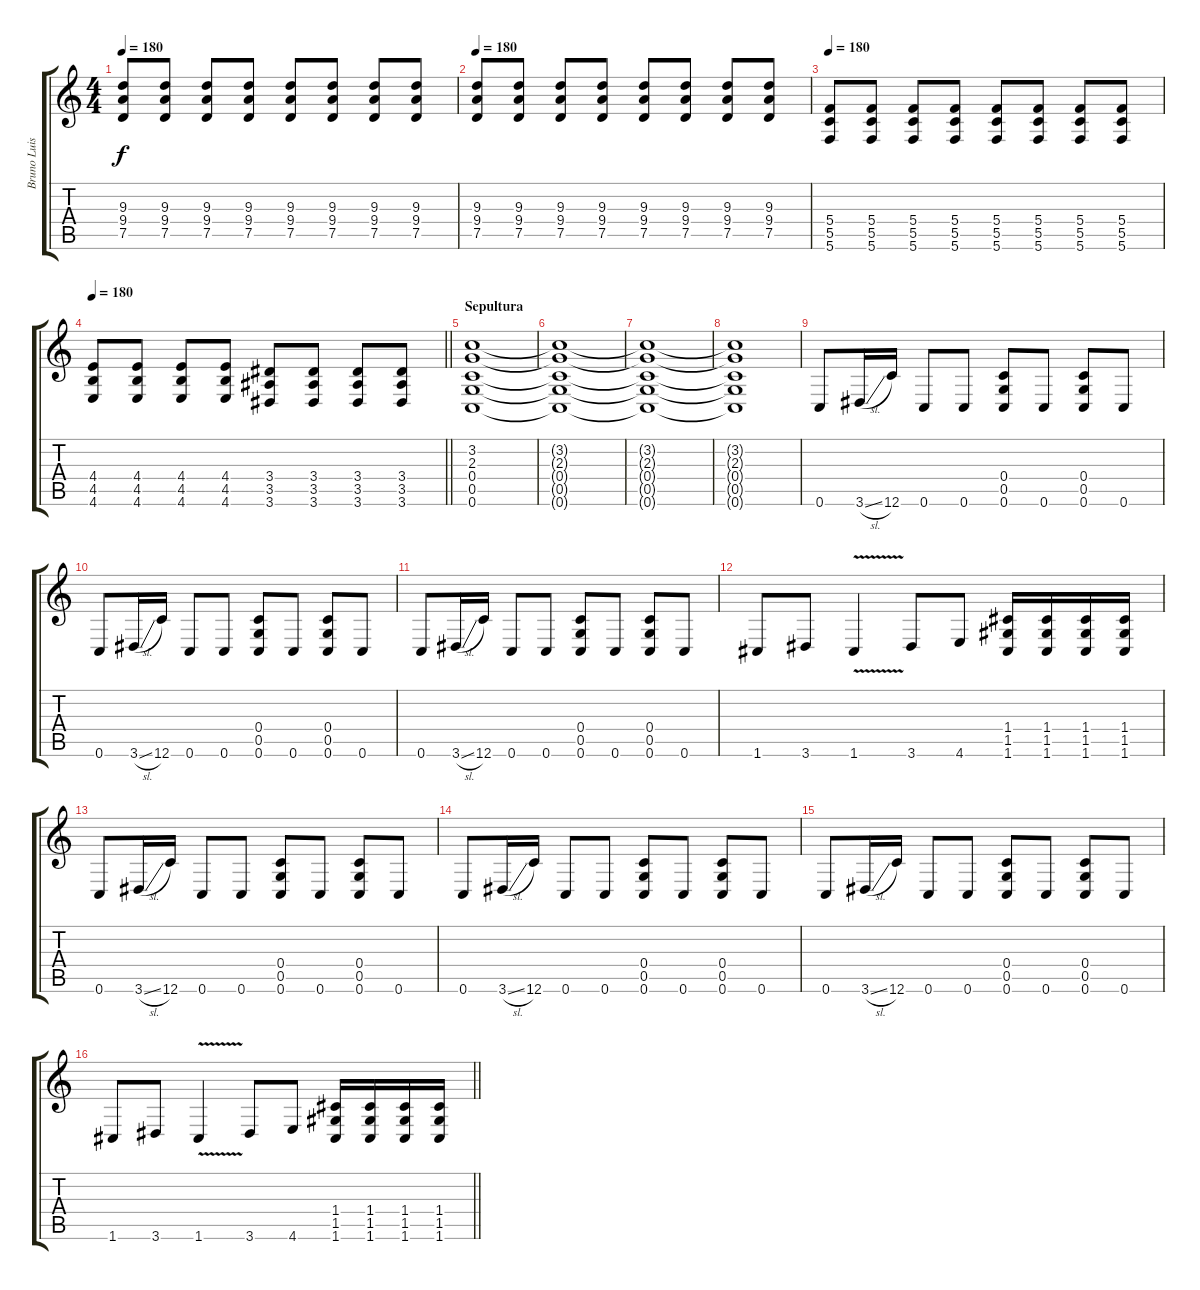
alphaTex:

\track ("Bruno Luis" "Bruno Luis") {instrument distortionguitar}
\staff {score tabs}
\tuning (D4 A3 F3 C3 G2 C2) {hide}
\ts (4 4)
\tempo 180
\clef g2
\ks c
(9.3 9.4 7.5).8{dy f} (9.3 9.4 7.5).8 (9.3 9.4 7.5).8 (9.3 9.4 7.5).8 (9.3 9.4 7.5).8 (9.3 9.4 7.5).8 (9.3 9.4 7.5).8 (9.3 9.4 7.5).8 |
\tempo 180
(9.3 9.4 7.5).8 (9.3 9.4 7.5).8 (9.3 9.4 7.5).8 (9.3 9.4 7.5).8 (9.3 9.4 7.5).8 (9.3 9.4 7.5).8 (9.3 9.4 7.5).8 (9.3 9.4 7.5).8 |
\tempo 180
(5.4 5.5 5.6).8 (5.4 5.5 5.6).8 (5.4 5.5 5.6).8 (5.4 5.5 5.6).8 (5.4 5.5 5.6).8 (5.4 5.5 5.6).8 (5.4 5.5 5.6).8 (5.4 5.5 5.6).8 |
\tempo 180
\barLineRight lightlight
(4.4 4.5 4.6).8 (4.4 4.5 4.6).8 (4.4 4.5 4.6).8 (4.4 4.5 4.6).8 (3.4 3.5 3.6).8 (3.4 3.5 3.6).8 (3.4 3.5 3.6).8 (3.4 3.5 3.6).8 |
\section ("" "Sepultura")
(3.2 2.3 0.4 0.5 0.6).1 |
(3.2{t} 2.3{t} 0.4{t} 0.5{t} 0.6{t}).1 |
(3.2{t} 2.3{t} 0.4{t} 0.5{t} 0.6{t}).1 |
(3.2{t} 2.3{t} 0.4{t} 0.5{t} 0.6{t}).1 |
0.6.8 3.6{sl}.16 12.6.16 0.6.8 0.6.8 (0.4 0.5 0.6).8 0.6.8 (0.4 0.5 0.6).8 0.6.8 |
0.6.8 3.6{sl}.16 12.6.16 0.6.8 0.6.8 (0.4 0.5 0.6).8 0.6.8 (0.4 0.5 0.6).8 0.6.8 |
0.6.8 3.6{sl}.16 12.6.16 0.6.8 0.6.8 (0.4 0.5 0.6).8 0.6.8 (0.4 0.5 0.6).8 0.6.8 |
1.6.8 3.6.8 1.6{v}.4 3.6.8 4.6.8 (1.4 1.5 1.6).16 (1.4 1.5 1.6).16 (1.4 1.5 1.6).16 (1.4 1.5 1.6).16 |
0.6.8 3.6{sl}.16 12.6.16 0.6.8 0.6.8 (0.4 0.5 0.6).8 0.6.8 (0.4 0.5 0.6).8 0.6.8 |
0.6.8 3.6{sl}.16 12.6.16 0.6.8 0.6.8 (0.4 0.5 0.6).8 0.6.8 (0.4 0.5 0.6).8 0.6.8 |
0.6.8 3.6{sl}.16 12.6.16 0.6.8 0.6.8 (0.4 0.5 0.6).8 0.6.8 (0.4 0.5 0.6).8 0.6.8 |
\barLineRight lightlight
1.6.8 3.6.8 1.6{v}.4 3.6.8 4.6.8 (1.4 1.5 1.6).16 (1.4 1.5 1.6).16 (1.4 1.5 1.6).16 (1.4 1.5 1.6).16
